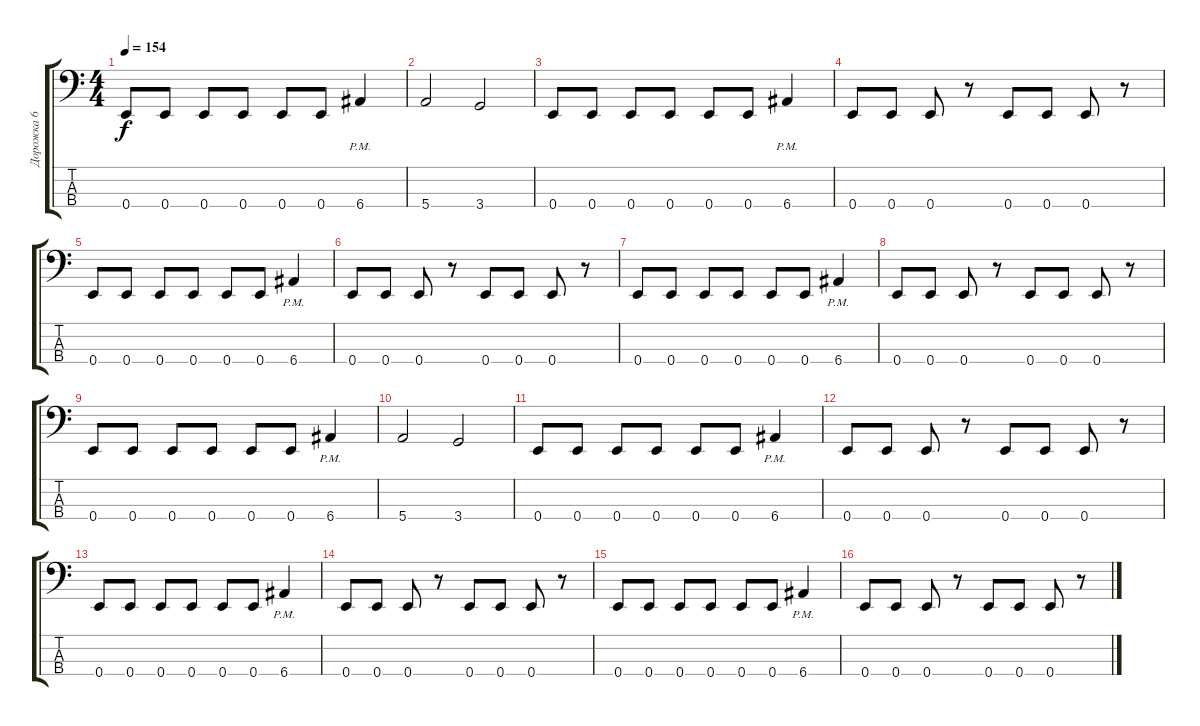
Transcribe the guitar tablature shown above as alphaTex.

\track ("Дорожка 6" "Дорожка 6") {instrument electricbassfinger}
\staff {score tabs}
\tuning (G2 D2 A1 E1) {hide}
\ts (4 4)
\tempo 154
\clef f4
\ks c
0.4.8{dy f} 0.4.8 0.4.8 0.4.8 0.4.8 0.4.8 6.4{pm}.4 |
5.4.2 3.4.2 |
0.4.8 0.4.8 0.4.8 0.4.8 0.4.8 0.4.8 6.4{pm}.4 |
0.4.8 0.4.8 0.4.8 r.8 0.4.8 0.4.8 0.4.8 r.8 |
0.4.8 0.4.8 0.4.8 0.4.8 0.4.8 0.4.8 6.4{pm}.4 |
0.4.8 0.4.8 0.4.8 r.8 0.4.8 0.4.8 0.4.8 r.8 |
0.4.8 0.4.8 0.4.8 0.4.8 0.4.8 0.4.8 6.4{pm}.4 |
0.4.8 0.4.8 0.4.8 r.8 0.4.8 0.4.8 0.4.8 r.8 |
0.4.8 0.4.8 0.4.8 0.4.8 0.4.8 0.4.8 6.4{pm}.4 |
5.4.2 3.4.2 |
0.4.8 0.4.8 0.4.8 0.4.8 0.4.8 0.4.8 6.4{pm}.4 |
0.4.8 0.4.8 0.4.8 r.8 0.4.8 0.4.8 0.4.8 r.8 |
0.4.8 0.4.8 0.4.8 0.4.8 0.4.8 0.4.8 6.4{pm}.4 |
0.4.8 0.4.8 0.4.8 r.8 0.4.8 0.4.8 0.4.8 r.8 |
0.4.8 0.4.8 0.4.8 0.4.8 0.4.8 0.4.8 6.4{pm}.4 |
0.4.8 0.4.8 0.4.8 r.8 0.4.8 0.4.8 0.4.8 r.8
